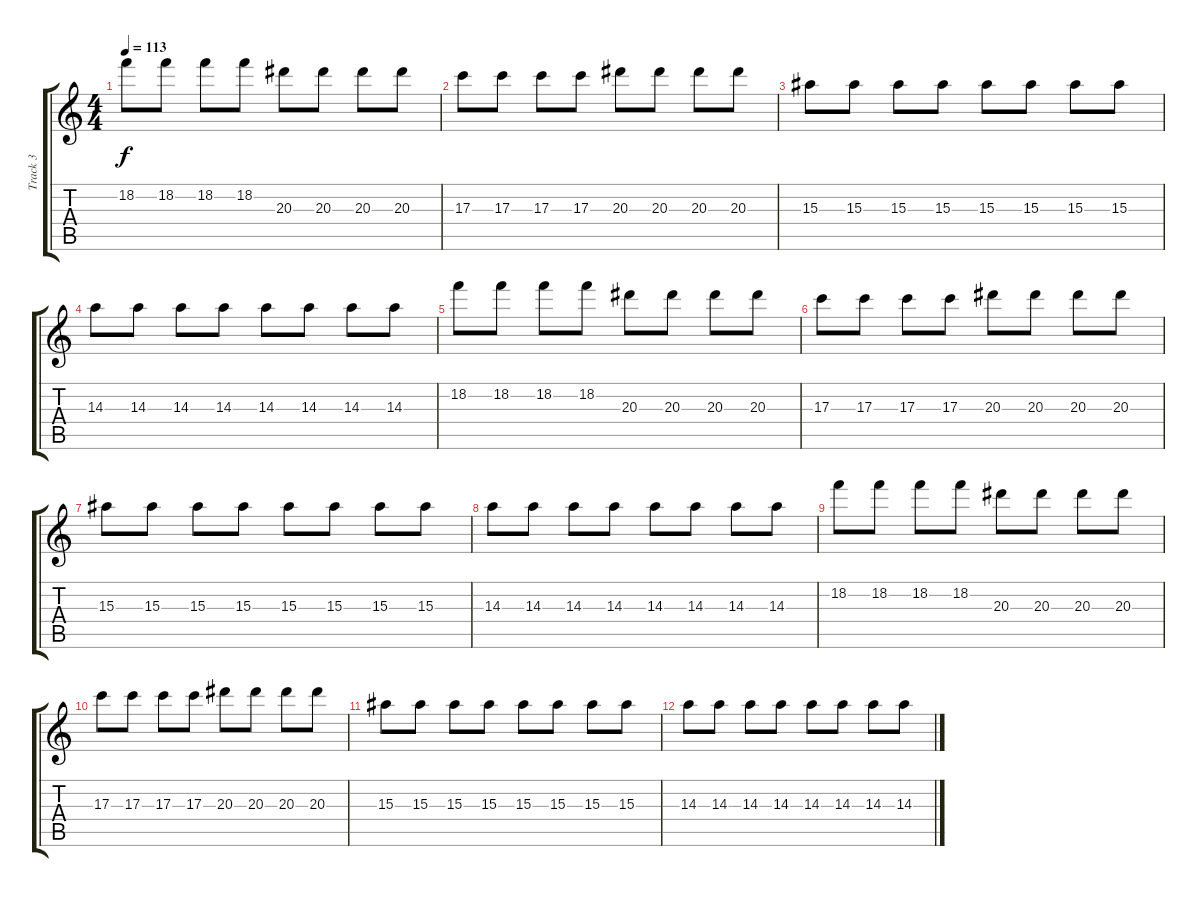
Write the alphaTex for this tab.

\track ("Track 3" "Track 3") {instrument electricguitarclean}
\staff {score tabs}
\tuning (E4 B3 G3 D3 A2 E2) {hide}
\ts (4 4)
\tempo 113
\clef g2
\ks c
18.2.8{dy f} 18.2.8 18.2.8 18.2.8 20.3.8 20.3.8 20.3.8 20.3.8 |
17.3.8 17.3.8 17.3.8 17.3.8 20.3.8 20.3.8 20.3.8 20.3.8 |
15.3.8 15.3.8 15.3.8 15.3.8 15.3.8 15.3.8 15.3.8 15.3.8 |
14.3.8 14.3.8 14.3.8 14.3.8 14.3.8 14.3.8 14.3.8 14.3.8 |
18.2.8 18.2.8 18.2.8 18.2.8 20.3.8 20.3.8 20.3.8 20.3.8 |
17.3.8 17.3.8 17.3.8 17.3.8 20.3.8 20.3.8 20.3.8 20.3.8 |
15.3.8 15.3.8 15.3.8 15.3.8 15.3.8 15.3.8 15.3.8 15.3.8 |
14.3.8 14.3.8 14.3.8 14.3.8 14.3.8 14.3.8 14.3.8 14.3.8 |
18.2.8 18.2.8 18.2.8 18.2.8 20.3.8 20.3.8 20.3.8 20.3.8 |
17.3.8 17.3.8 17.3.8 17.3.8 20.3.8 20.3.8 20.3.8 20.3.8 |
15.3.8 15.3.8 15.3.8 15.3.8 15.3.8 15.3.8 15.3.8 15.3.8 |
14.3.8 14.3.8 14.3.8 14.3.8 14.3.8 14.3.8 14.3.8 14.3.8
